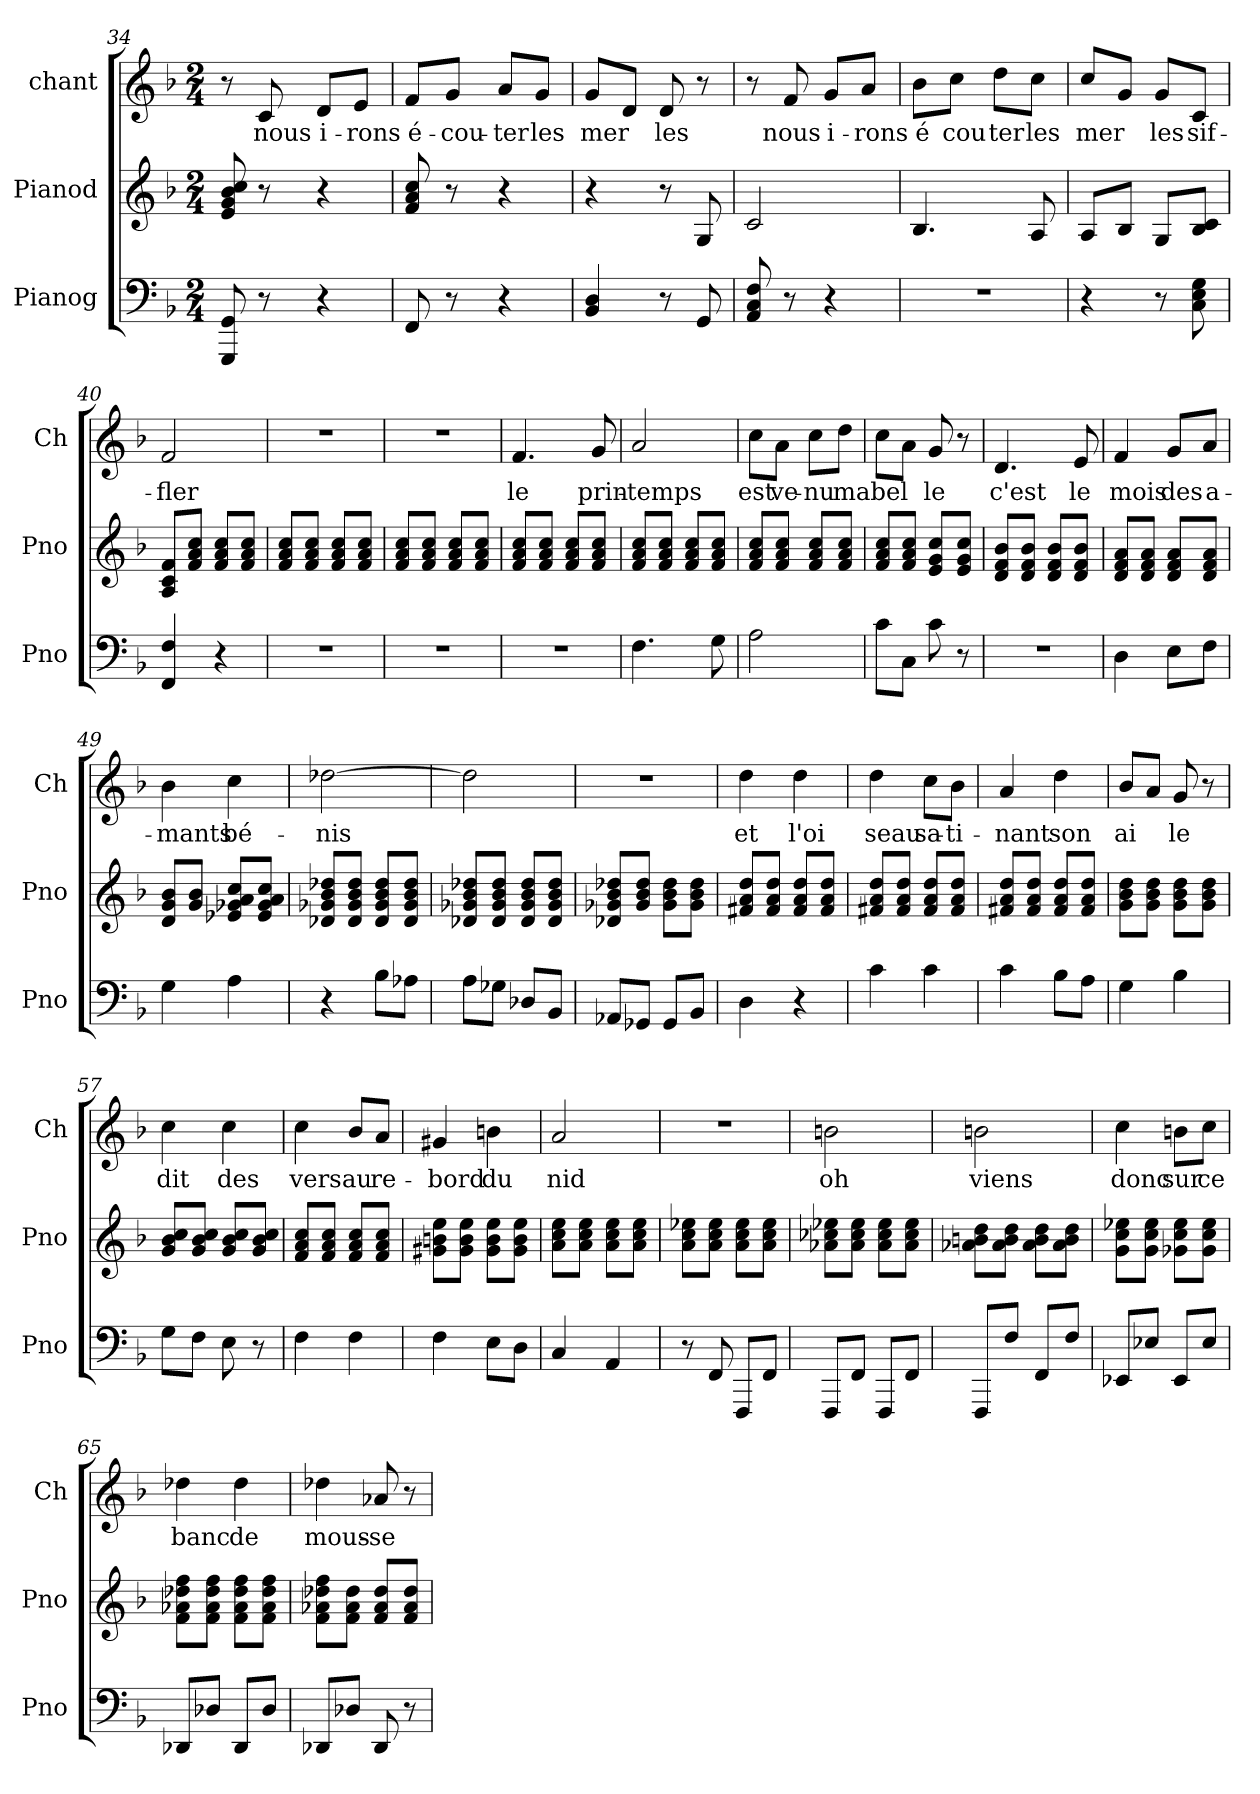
**kern	**kern	**kern	**text
*part3	*part2	*part1	*part1
*staff3	*staff2	*staff1	*staff1
*I"Pianog	*I"Pianod	*I"chant	*
*I'Pno	*I'Pno	*I'Ch	*
*clefF4	*clefG2	*clefG2	*
*k[b-]	*k[b-]	*k[b-]	*
*M2/4	*M2/4	*M2/4	*
=34	=34	=34	=34
8GGG/ 8GG/	8e/ 8g/ 8b-/ 8cc/	8r	.
8r	8r	8c/	nous
4r	4r	8d/L	i-
.	.	8e/J	-rons
!!LO:LB:g=z
=35	=35	=35	=35
8FF/	8f/ 8a/ 8cc/	8f/L	é-
8r	8r	8g/J	-cou-
4r	4r	8a/L	-ter
.	.	8g/J	les
=36	=36	=36	=36
4BB-/ 4D/	4r	8g/L	mer
.	.	8d/J	.
8r	8r	8d/	les
8GG/	8G/	8r	.
=37	=37	=37	=37
8AA/ 8C/ 8F/	2c/	8r	.
8r	.	8f/	nous
4r	.	8g/L	i-
.	.	8a/J	-rons
=38	=38	=38	=38
2r	4.B-/	8b-\L	é
.	.	8cc\J	cou
.	.	8dd\L	ter
.	8A/	8cc\J	les
=39	=39	=39	=39
4r	8A/L	8cc/L	mer
.	8B-/J	8g/J	.
8r	8G/L	8g/L	les
8C\ 8E\ 8G\	8B-/ 8c/J	8c/J	sif-
=40	=40	=40	=40
4FF/ 4F/	8A/ 8c/ 8f/L	2f/	-fler
.	8f/ 8a/ 8cc/J	.	.
4r	8f/ 8a/ 8cc/L	.	.
.	8f/ 8a/ 8cc/J	.	.
!!LO:LB:g=z
=41	=41	=41	=41
2r	8f/ 8a/ 8cc/L	2r	.
.	8f/ 8a/ 8cc/J	.	.
.	8f/ 8a/ 8cc/L	.	.
.	8f/ 8a/ 8cc/J	.	.
=42	=42	=42	=42
2r	8f/ 8a/ 8cc/L	2r	.
.	8f/ 8a/ 8cc/J	.	.
.	8f/ 8a/ 8cc/L	.	.
.	8f/ 8a/ 8cc/J	.	.
=43	=43	=43	=43
2r	8f/ 8a/ 8cc/L	4.f/	le
.	8f/ 8a/ 8cc/J	.	.
.	8f/ 8a/ 8cc/L	.	.
.	8f/ 8a/ 8cc/J	8g/	prin-
=44	=44	=44	=44
4.F\	8f/ 8a/ 8cc/L	2a/	-temps
.	8f/ 8a/ 8cc/J	.	.
.	8f/ 8a/ 8cc/L	.	.
8G\	8f/ 8a/ 8cc/J	.	.
=45	=45	=45	=45
2A\	8f/ 8a/ 8cc/L	8cc\L	est
.	8f/ 8a/ 8cc/J	8a\J	ve-
.	8f/ 8a/ 8cc/L	8cc\L	-nu
.	8f/ 8a/ 8cc/J	8dd\J	ma
=46	=46	=46	=46
8c\L	8f/ 8a/ 8cc/L	8cc\L	bel
8C\J	8f/ 8a/ 8cc/J	8a\J	.
8c\	8e/ 8g/ 8cc/L	8g/	le
8r	8e/ 8g/ 8cc/J	8r	.
=47	=47	=47	=47
2r	8d/ 8f/ 8b-/L	4.d/	c'est
.	8d/ 8f/ 8b-/J	.	.
.	8d/ 8f/ 8b-/L	.	.
.	8d/ 8f/ 8b-/J	8e/	le
=48	=48	=48	=48
4D\	8d/ 8f/ 8a/L	4f/	mois
.	8d/ 8f/ 8a/J	.	.
8E\L	8d/ 8f/ 8a/L	8g/L	des
8F\J	8d/ 8f/ 8a/J	8a/J	a-
!!LO:PB:g=z
=49	=49	=49	=49
4G\	8d/ 8g/ 8b-/L	4b-\	-mants
.	8g/ 8b-/J	.	.
4A\	8e-X/ 8g-X/ 8a/ 8cc/L	4cc\	bé-
.	8e-/ 8g-/ 8a/ 8cc/J	.	.
=50	=50	=50	=50
4r	8d-X/ 8g-X/ 8b-/ 8dd-X/L	[2dd-X\	-nis
.	8d-/ 8g-/ 8b-/ 8dd-/J	.	.
8B-\L	8d-/ 8g-/ 8b-/ 8dd-/L	.	.
8A-X\J	8d-/ 8g-/ 8b-/ 8dd-/J	.	.
=51	=51	=51	=51
8A\L	8d-X/ 8g-X/ 8b-/ 8dd-X/L	2dd-\]	.
8G-X\J	8d-/ 8g-/ 8b-/ 8dd-/J	.	.
8D-X/L	8d-/ 8g-/ 8b-/ 8dd-/L	.	.
8BB-/J	8d-/ 8g-/ 8b-/ 8dd-/J	.	.
=52	=52	=52	=52
8AA-X/L	8d-X/ 8g-X/ 8b-/ 8dd-X/L	2r	.
8GG-X/J	8g-/ 8b-/ 8dd-/J	.	.
8GG-/L	8g-\ 8b-\ 8dd-\L	.	.
8BB-/J	8g-\ 8b-\ 8dd-\J	.	.
=53	=53	=53	=53
4D\	8f#X/ 8a/ 8dd/L	4dd\	et
.	8f#/ 8a/ 8dd/J	.	.
4r	8f#/ 8a/ 8dd/L	4dd\	l'oi
.	8f#/ 8a/ 8dd/J	.	.
=54	=54	=54	=54
4c\	8f#X/ 8a/ 8dd/L	4dd\	seau
.	8f#/ 8a/ 8dd/J	.	.
4c\	8f#/ 8a/ 8dd/L	8cc\L	sa-
.	8f#/ 8a/ 8dd/J	8b-\J	-ti-
=55	=55	=55	=55
4c\	8f#X/ 8a/ 8dd/L	4a/	-nant
.	8f#/ 8a/ 8dd/J	.	.
8B-\L	8f#/ 8a/ 8dd/L	4dd\	son
8A\J	8f#/ 8a/ 8dd/J	.	.
!!LO:LB:g=z
=56	=56	=56	=56
4G\	8g\ 8b-\ 8dd\L	8b-/L	ai
.	8g\ 8b-\ 8dd\J	8a/J	.
4B-\	8g\ 8b-\ 8dd\L	8g/	le
.	8g\ 8b-\ 8dd\J	8r	.
=57	=57	=57	=57
8G\L	8g/ 8b-/ 8cc/L	4cc\	dit
8F\J	8g/ 8b-/ 8cc/J	.	.
8E\	8g/ 8b-/ 8cc/L	4cc\	des
8r	8g/ 8b-/ 8cc/J	.	.
=58	=58	=58	=58
4F\	8f/ 8a/ 8cc/L	4cc\	vers
.	8f/ 8a/ 8cc/J	.	.
4F\	8f/ 8a/ 8cc/L	8b-/L	au
.	8f/ 8a/ 8cc/J	8a/J	re-
=59	=59	=59	=59
4F\	8g#X\ 8bn\ 8ee\L	4g#X/	-bord
.	8g#\ 8b\ 8ee\J	.	.
8E\L	8g#\ 8b\ 8ee\L	4bn\	du
8D\J	8g#\ 8b\ 8ee\J	.	.
=60	=60	=60	=60
4C/	8a\ 8cc\ 8ee\L	2a/	nid
.	8a\ 8cc\ 8ee\J	.	.
4AA/	8a\ 8cc\ 8ee\L	.	.
.	8a\ 8cc\ 8ee\J	.	.
=61	=61	=61	=61
8r	8a\ 8cc\ 8ee-X\L	2r	.
8FF/	8a\ 8cc\ 8ee-\J	.	.
8FFF/L	8a\ 8cc\ 8ee-\L	.	.
8FF/J	8a\ 8cc\ 8ee-\J	.	.
=62	=62	=62	=62
8FFF/L	8a-X\ 8cc-X\ 8ee-X\L	2bn\	oh
8FF/J	8a-\ 8cc-\ 8ee-\J	.	.
8FFF/L	8a-\ 8cc-\ 8ee-\L	.	.
8FF/J	8a-\ 8cc-\ 8ee-\J	.	.
!!LO:LB:g=z
=63	=63	=63	=63
8FFF/L	8a-X\ 8bn\ 8dd\L	2bn\	viens
8F/J	8a-\ 8b\ 8dd\J	.	.
8FF/L	8a-\ 8b\ 8dd\L	.	.
8F/J	8a-\ 8b\ 8dd\J	.	.
=64	=64	=64	=64
8EE-X/L	8g\ 8cc\ 8ee-X\L	4cc\	donc
8E-X/J	8g\ 8cc\ 8ee-\J	.	.
8EE-/L	8g-X\ 8cc\ 8ee-\L	8bn\L	sur
8E-/J	8g-\ 8cc\ 8ee-\J	8cc\J	ce
=65	=65	=65	=65
8DD-X/L	8f\ 8a-X\ 8dd-X\ 8ff\L	4dd-X\	banc
8D-X/J	8f\ 8a-\ 8dd-\ 8ff\J	.	.
8DD-/L	8f\ 8a-\ 8dd-\ 8ff\L	4dd-\	de
8D-/J	8f\ 8a-\ 8dd-\ 8ff\J	.	.
=66	=66	=66	=66
8DD-X/L	8f\ 8a-X\ 8dd-X\ 8ff\L	4dd-X\	mous-
8D-X/J	8f\ 8a-\ 8dd-\J	.	.
8DD-/	8f/ 8a-/ 8dd-/L	8a-X/	-se
8r	8f/ 8a-/ 8dd-/J	8r	.
=	=	=	=
*-	*-	*-	*-
